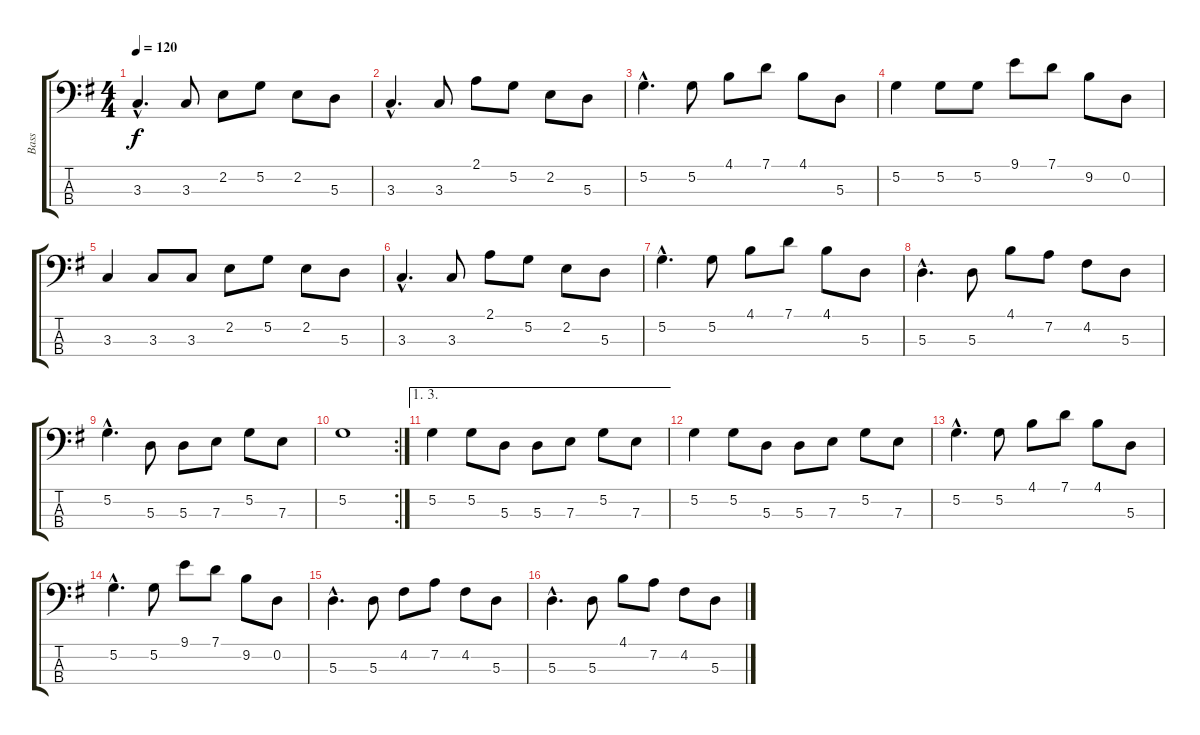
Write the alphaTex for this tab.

\track ("Bass" "Bass") {instrument electricbassfinger}
\staff {score tabs}
\tuning (G2 D2 A1 E1) {hide}
\ts (4 4)
\tempo 120
\clef f4
\ks g
3.3{hac}.4{d dy f} 3.3.8 2.2.8 5.2.8 2.2.8 5.3.8 |
3.3{hac}.4{d} 3.3.8 2.1.8 5.2.8 2.2.8 5.3.8 |
5.2{hac}.4{d} 5.2.8 4.1.8 7.1.8 4.1.8 5.3.8 |
5.2.4 5.2.8 5.2.8 9.1.8 7.1.8 9.2.8 0.2.8 |
3.3.4 3.3.8 3.3.8 2.2.8 5.2.8 2.2.8 5.3.8 |
3.3{hac}.4{d} 3.3.8 2.1.8 5.2.8 2.2.8 5.3.8 |
5.2{hac}.4{d} 5.2.8 4.1.8 7.1.8 4.1.8 5.3.8 |
5.3{hac}.4{d} 5.3.8 4.1.8 7.2.8 4.2.8 5.3.8 |
5.2{hac}.4{d} 5.3.8 5.3.8 7.3.8 5.2.8 7.3.8 |
\rc 2
5.2.1 |
\ae (1 3)
5.2.4 5.2.8 5.3.8 5.3.8 7.3.8 5.2.8 7.3.8 |
5.2.4 5.2.8 5.3.8 5.3.8 7.3.8 5.2.8 7.3.8 |
5.2{hac}.4{d} 5.2.8 4.1.8 7.1.8 4.1.8 5.3.8 |
5.2{hac}.4{d} 5.2.8 9.1.8 7.1.8 9.2.8 0.2.8 |
5.3{hac}.4{d} 5.3.8 4.2.8 7.2.8 4.2.8 5.3.8 |
5.3{hac}.4{d} 5.3.8 4.1.8 7.2.8 4.2.8 5.3.8
